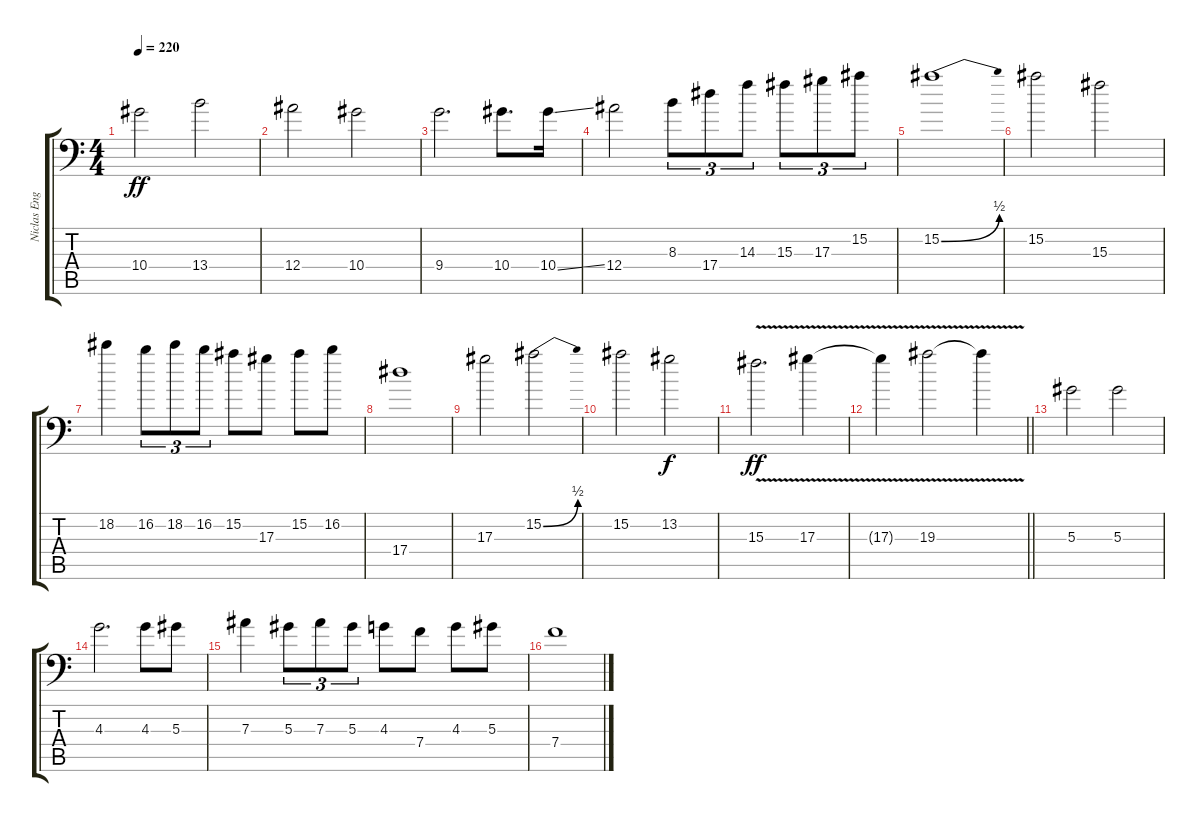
\track ("Niclas Engelin " "Niclas Eng") {instrument distortionguitar}
\staff {score tabs}
\tuning (C4 G3 Eb3 Bb2 F2 Bb1) {hide}
\ts (4 4)
\tempo 220
\clef f4
\ks c
10.4.2{dy ff} 13.4.2 |
12.4.2 10.4.2 |
9.4.2{d} 10.4.8{d} 10.4{ss}.16 |
12.4.2 8.3.8{tu (3 2)} 17.4.8{tu (3 2)} 14.3.8{tu (3 2)} 15.3.8{tu (3 2)} 17.3.8{tu (3 2)} 15.2.8{tu (3 2)} |
15.2{be (bend 0 0 60 2)}.1 |
15.2.2 15.3.2 |
18.2.4 16.2.8{tu (3 2)} 18.2.8{tu (3 2)} 16.2.8{tu (3 2)} 15.2.8 17.3.8 15.2.8 16.2.8 |
17.4.1 |
17.3.2 15.2{be (bend 0 0 60 2)}.2 |
15.2.2 13.2.2{dy f} |
15.3{v}.2{d dy ff} 17.3{v}.4 |
\barLineRight lightlight
17.3{t}.4 19.3{v}.2 19.3{t}.4 |
5.3.2 5.3.2 |
4.3.2{d} 4.3.8 5.3.8 |
7.3.4 5.3.8{tu (3 2)} 7.3.8{tu (3 2)} 5.3.8{tu (3 2)} 4.3.8 7.4.8 4.3.8 5.3.8 |
7.4.1
